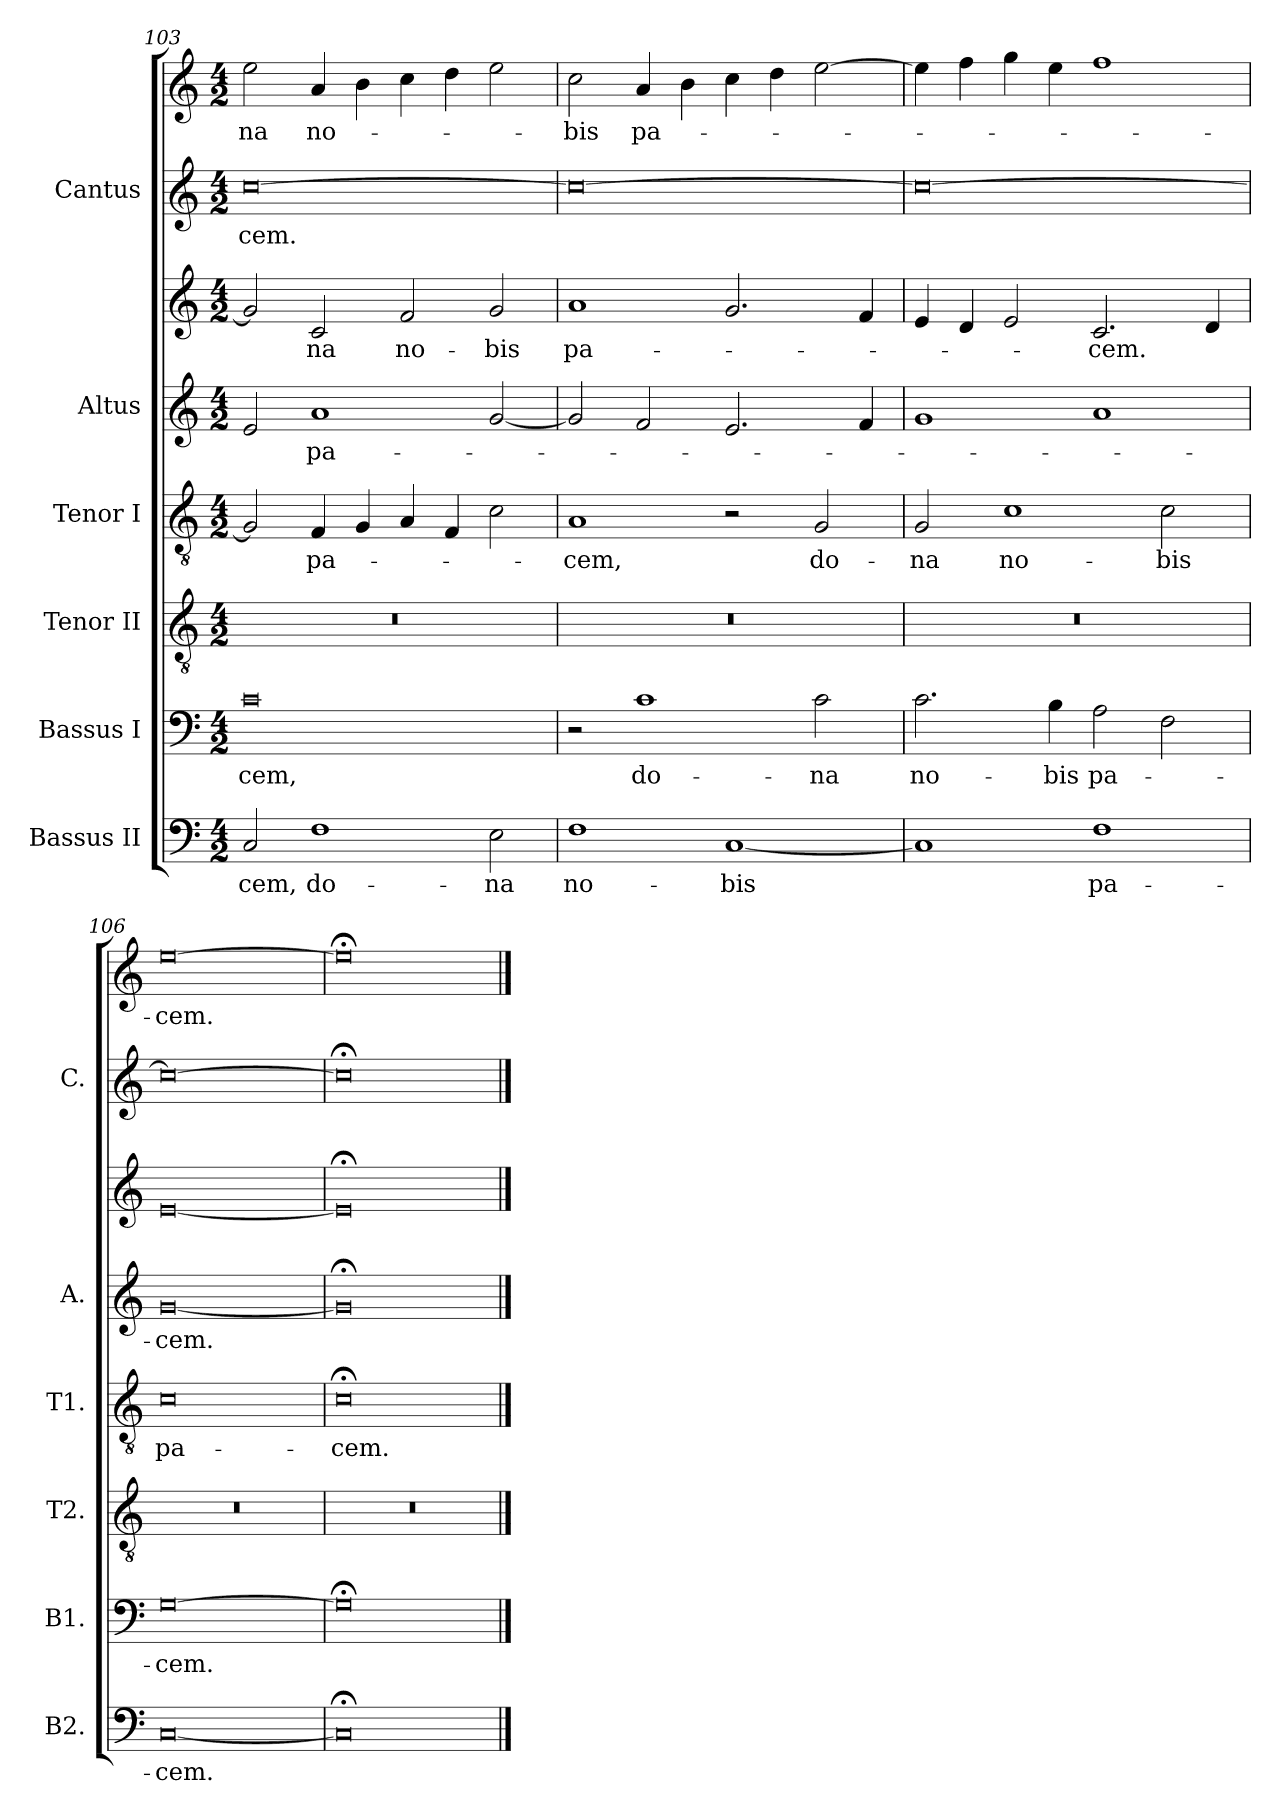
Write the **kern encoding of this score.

**kern	**text	**kern	**text	**kern	**kern	**text	**kern	**text	**kern	**text	**kern	**text	**kern	**text
*part6	*part6	*part5	*part5	*part4	*part3	*part3	*part2	*part2	*part2	*part2	*part1	*part1	*part1	*part1
*staff8	*staff8	*staff7	*staff7	*staff6	*staff5	*staff5	*staff4	*staff4	*staff3	*staff3	*staff2	*staff2	*staff1	*staff1
*I"Bassus II	*	*I"Bassus I	*	*I"Tenor II	*I"Tenor I	*	*I"Altus	*	*	*	*I"Cantus	*	*	*
*I'B2.	*	*I'B1.	*	*I'T2.	*I'T1.	*	*I'A.	*	*	*	*I'C.	*	*	*
*clefF4	*	*clefF4	*	*clefGv2	*clefGv2	*	*clefG2	*	*clefG2	*	*clefG2	*	*clefG2	*
*	*	*	*	*ITrd7c12	*ITrd7c12	*	*	*	*	*	*	*	*	*
*k[]	*	*k[]	*	*k[]	*k[]	*	*k[]	*	*k[]	*	*k[]	*	*k[]	*
*C:	*	*C:	*	*C:	*C:	*	*C:	*	*C:	*	*C:	*	*C:	*
*M4/2	*	*M4/2	*	*M4/2	*M4/2	*	*M4/2	*	*M4/2	*	*M4/2	*	*M4/2	*
=103	=103	=103	=103	=103	=103	=103	=103	=103	=103	=103	=103	=103	=103	=103
!	!LO:LY:b:color=#000000	!	!	!	!	!	!	!	!	!	!	!	!	!
!	!	!	!LO:LY:b:color=#000000	!LO:N:vis=1	!	!	!	!	!	!	!	!	!	!
!	!	!	!	!	!	!	!	!	!	!	!	!LO:LY:b:color=#000000	!	!
!	!	!	!	!	!	!	!	!	!	!	!	!	!	!LO:LY:b:color=#000000
2Ci/	-cem,	0ci	-cem,	0r	2GGi/]	.	2ei/	.	2gi/]	.	[0cci	-cem.	2eei\	-na
!	!LO:LY:b:color=#000000	!	!	!	!	!	!	!	!	!	!	!	!	!
!	!	!	!	!	!	!LO:LY:b:color=#000000	!	!	!	!	!	!	!	!
!	!	!	!	!	!	!	!	!LO:LY:b:color=#000000	!	!	!	!	!	!
!	!	!	!	!	!	!	!	!	!	!LO:LY:b:color=#000000	!	!	!	!
!	!	!	!	!	!	!	!	!	!	!	!	!	!	!LO:LY:b:color=#000000
1Fi	do-	.	.	.	4FFi/	pa-	1ai	pa-	2ci/	-na	.	.	4ai/	no-
.	.	.	.	.	4GGi/	.	.	.	.	.	.	.	4bi\	.
!	!	!	!	!	!	!	!	!	!	!LO:LY:b:color=#000000	!	!	!	!
.	.	.	.	.	4AAi/	.	.	.	2fi/	no-	.	.	4cci\	.
.	.	.	.	.	4FFi/	.	.	.	.	.	.	.	4ddi\	.
!	!LO:LY:b:color=#000000	!	!	!	!	!	!	!	!	!	!	!	!	!
!	!	!	!	!	!	!	!	!	!	!LO:LY:b:color=#000000	!	!	!	!
2Ei\	-na	.	.	.	2Ci\	.	[2gi/	.	2gi/	-bis	.	.	2eei\	.
=104	=104	=104	=104	=104	=104	=104	=104	=104	=104	=104	=104	=104	=104	=104
!	!LO:LY:b:color=#000000	!	!	!LO:N:vis=1	!	!	!	!	!	!	!	!	!	!
!	!	!	!	!	!	!LO:LY:b:color=#000000	!	!	!	!	!	!	!	!
!	!	!	!	!	!	!	!	!	!	!LO:LY:b:color=#000000	!	!	!	!
!	!	!	!	!	!	!	!	!	!	!	!	!	!	!LO:LY:b:color=#000000
1Fi	no-	2r	.	0r	1AAi	-cem,	2gi/]	.	1ai	pa-	0cci_	.	2cci\	-bis
!	!	!	!LO:LY:b:color=#000000	!	!	!	!	!	!	!	!	!	!	!
!	!	!	!	!	!	!	!	!	!	!	!	!	!	!LO:LY:b:color=#000000
.	.	1ci	do-	.	.	.	2fi/	.	.	.	.	.	4ai/	pa-
.	.	.	.	.	.	.	.	.	.	.	.	.	4bi\	.
!	!LO:LY:b:color=#000000	!	!	!	!	!	!	!	!	!	!	!	!	!
[1Ci	-bis	.	.	.	2r	.	2.ei/	.	2.gi/	.	.	.	4cci\	.
.	.	.	.	.	.	.	.	.	.	.	.	.	4ddi\	.
!	!	!	!LO:LY:b:color=#000000	!	!	!	!	!	!	!	!	!	!	!
!	!	!	!	!	!	!LO:LY:b:color=#000000	!	!	!	!	!	!	!	!
.	.	2ci\	-na	.	2GGi/	do-	.	.	.	.	.	.	[2eei\	.
.	.	.	.	.	.	.	4fi/	.	4fi/	.	.	.	.	.
=105	=105	=105	=105	=105	=105	=105	=105	=105	=105	=105	=105	=105	=105	=105
!	!	!	!LO:LY:b:color=#000000	!LO:N:vis=1	!	!	!	!	!	!	!	!	!	!
!	!	!	!	!	!	!LO:LY:b:color=#000000	!	!	!	!	!	!	!	!
1Ci]	.	2.ci\	no-	0r	2GGi/	-na	1gi	.	4ei/	.	0cci_	.	4eei\]	.
.	.	.	.	.	.	.	.	.	4di/	.	.	.	4ffi\	.
!	!	!	!	!	!	!LO:LY:b:color=#000000	!	!	!	!	!	!	!	!
.	.	.	.	.	1Ci	no-	.	.	2ei/	.	.	.	4ggi\	.
!	!	!	!LO:LY:b:color=#000000	!	!	!	!	!	!	!	!	!	!	!
.	.	4Bi\	-bis	.	.	.	.	.	.	.	.	.	4eei\	.
!	!LO:LY:b:color=#000000	!	!	!	!	!	!	!	!	!	!	!	!	!
!	!	!	!LO:LY:b:color=#000000	!	!	!	!	!	!	!	!	!	!	!
!	!	!	!	!	!	!	!	!	!	!LO:LY:b:color=#000000	!	!	!	!
1Fi	pa-	2Ai\	pa-	.	.	.	1ai	.	2.ci/	-cem.	.	.	1ffi	.
!	!	!	!	!	!	!LO:LY:b:color=#000000	!	!	!	!	!	!	!	!
.	.	2Fi\	.	.	2Ci\	-bis	.	.	.	.	.	.	.	.
.	.	.	.	.	.	.	.	.	4di/	.	.	.	.	.
=106	=106	=106	=106	=106	=106	=106	=106	=106	=106	=106	=106	=106	=106	=106
!	!LO:LY:b:color=#000000	!	!	!	!	!	!	!	!	!	!	!	!	!
!	!	!	!LO:LY:b:color=#000000	!LO:N:vis=1	!	!	!	!	!	!	!	!	!	!
!	!	!	!	!	!	!LO:LY:b:color=#000000	!	!	!	!	!	!	!	!
!	!	!	!	!	!	!	!	!LO:LY:b:color=#000000	!	!	!	!	!	!
!	!	!	!	!	!	!	!	!	!	!	!	!	!	!LO:LY:b:color=#000000
[0Ci	-cem.	[0Gi	-cem.	0r	0Ci	pa-	[0gi	-cem.	[0ei	.	0cci_	.	[0eei	-cem.
=107	=107	=107	=107	=107	=107	=107	=107	=107	=107	=107	=107	=107	=107	=107
!	!	!	!	!LO:N:vis=1	!	!	!	!	!	!	!	!	!	!
!	!	!	!	!	!	!LO:LY:b:color=#000000	!	!	!	!	!	!	!	!
0C;i]	.	0G;i]	.	0r	0C;i	-cem.	0g;i]	.	0e;i]	.	0cc;i]	.	0ee;i]	.
==	==	==	==	==	==	==	==	==	==	==	==	==	==	==
*-	*-	*-	*-	*-	*-	*-	*-	*-	*-	*-	*-	*-	*-	*-
